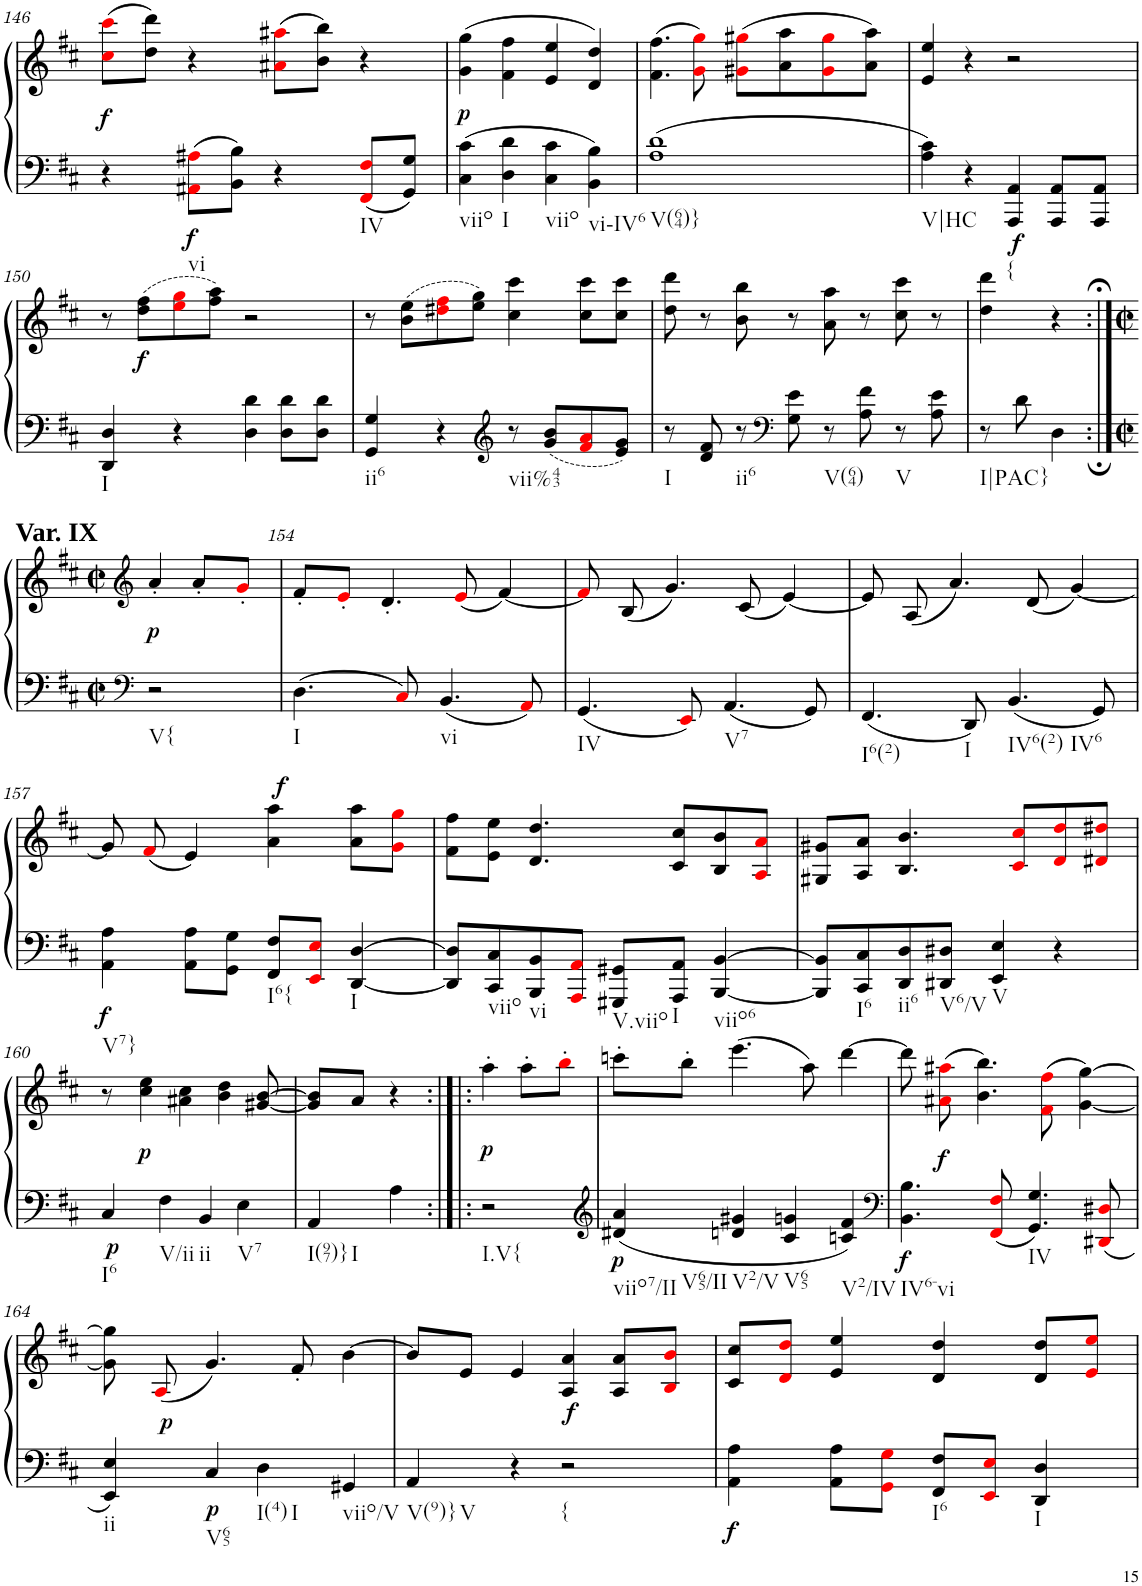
**kern	**kern	**dynam
*part1	*part1	*part1
*staff2	*staff1	*staff1/2
*I"unbenannt2	*	*
!!LO:PB:g=z
*clefF4	*clefG2	*
*k[f#c#]	*k[f#c#]	*
*M2/2	*M2/2	*
*met(c|)	*met(c|)	*
=146	=146	=146
!	!	!LO:DY:b
4r	(8cc#i\ 8ccc#i\L	f
.	8dd\ 8ddd\J)	.
!LO:TX:b:t=vi	!	!
!	!	!LO:DY:b=2
8AA#Xi\ 8A#Xi\L	4r	f
8BB\ 8B\J	.	.
4r	(8a#Xi\ 8aa#Xi\L	.
.	8b\ 8bb\J)	.
!LO:TX:b:t=IV	!	!
8FF#i/ 8F#i/L	4r	.
8GG/ 8G/J	.	.
=147	=147	=147
!LO:TX:b:t=viio	!	!
!	!	!LO:DY:b
4C#\ 4c#\	(4g\ 4gg\	p
!LO:TX:b:t=I	!	!
4D\ 4d\	4f#\ 4ff#\	.
!LO:TX:b:t=viio	!	!
4C#\ 4c#\	4e/ 4ee/	.
!LO:TX:b:t=vi-IV6	!	!
4BB\ 4B\	4d/ 4dd/)	.
=148	=148	=148
*^	*	*
!LO:TX:b:t=V(64)}	!	!	!
1d	1A	(4.f#\ 4.ff#\	.
.	.	8gi\ 8ggi\)	.
.	.	(8g#Xi\ 8gg#Xi\L	.
.	.	8a\ 8aa\	.
.	.	8g#i\ 8gg#i\	.
.	.	8a\ 8aa\J)	.
*v	*v	*	*
=149	=149	=149
!LO:TX:b:t=V|HC	!	!
4A\ 4c#\	4e/ 4ee/	.
4r	4r	.
!LO:TX:b:t={	!	!
!	!	!LO:DY:b=2
4AAA/ 4AA/	2r	f
8AAA/ 8AA/L	.	.
8AAA/ 8AA/J	.	.
!!LO:LB:g=z
=150	=150	=150
!LO:TX:b:t=I	!	!
4DD/ 4D/	8r	.
!	!	!LO:DY:b
.	(8dd\ 8ff#\L	f
4r	8eei\ 8ggi\	.
.	8ff#\ 8aa\J)	.
4D\ 4d\	2r	.
8D\ 8d\L	.	.
8D\ 8d\J	.	.
=151	=151	=151
!LO:TX:b:t=ii6	!	!
4GG/ 4G/	8r	.
.	(8b\ 8ee\L	.
4r	8dd#Xi\ 8ff#i\	.
.	8ee\ 8gg\J)	.
*clefG2	*	*
!LO:TX:b:t=vii%43	!	!
8r	4cc#\ 4ccc#\	.
8g/ 8b/L	.	.
8f#i/ 8ai/	8cc#\ 8ccc#\L	.
8e/ 8g/J	8cc#\ 8ccc#\J	.
=152	=152	=152
!LO:TX:b:t=I	!	!
8r	8dd\ 8ddd\	.
8d/ 8f#/	8r	.
!LO:TX:b:t=ii6	!	!
8r	8b\ 8bb\	.
*clefF4	*	*
8G\ 8e\	8r	.
!LO:TX:b:t=V(64)	!	!
8r	8a\ 8aa\	.
8A\ 8f#\	8r	.
!LO:TX:b:t=V	!	!
8r	8cc#\ 8ccc#\	.
8A\ 8e\	8r	.
=153	=153	=153
!LO:TX:b:t=I|PAC}	!	!
8r	4dd\ 4ddd\	.
8d\	.	.
4D\	4r	.
!!LO:LB:g=z
=153X18:|!	=153X18:|!	=153X18:|!
*clefF4	*clefG2	*
*M2/2	*M2/2	*
*met(c|)	*met(c|)	*
!	!LO:TX:a:B:t=Var. IX	!
!LO:TX:b:t=V{	!	!
!	!	!LO:DY:b
2r	4a'/	p
.	8a'/L	.
.	8g'i/J	.
=154	=154	=154
!LO:TX:b:t=I	!	!
4.D\	8f#'/L	.
.	8e'i/J	.
.	4.d'/	.
8C#i/	.	.
!LO:TX:b:t=vi	!	!
4.BB/	.	.
.	(8ei/	.
.	[4f#/)	.
8AAi/	.	.
=155	=155	=155
!LO:TX:b:t=IV	!	!
4.GG/	8f#i/]	.
.	(8B/	.
.	4.g/)	.
8EEi/	.	.
!LO:TX:b:t=V7	!	!
4.AA/	.	.
.	(8c#/	.
.	[4e/)	.
8GG/	.	.
=156	=156	=156
!LO:TX:b:t=I6(2)	!	!
4.FF#/	8e/]	.
.	(8A/	.
.	4.a/)	.
!LO:TX:b:t=I	!	!
8DD/	.	.
!LO:TX:b:t=IV6(2)	!	!
!LO:TX:b:t=IV6	!	!
4.BB/	.	.
.	(8d/	.
.	[4g/)	.
8GG/	.	.
!!LO:LB:g=z
=157	=157	=157
!LO:TX:b:t=V7}	!	!
!	!	!LO:DY:b=2
4AA\ 4A\	8g/]	f
.	(8f#i/	.
8AA\ 8A\L	4e/)	.
8GG\ 8G\J	.	.
!LO:TX:b:t=I6{	!	!
!	!	!LO:DY:a
8FF#/ 8F#/L	4a\ 4aa\	f
8EEi/ 8Ei/J	.	.
!LO:TX:b:t=I	!	!
[4DD/ [4D/	8a\ 8aa\L	.
.	8gi\ 8ggi\J	.
=158	=158	=158
8DD/] 8D/]L	8f#\ 8ff#\L	.
!LO:TX:b:t=viio	!	!
8CC#/ 8C#/	8e\ 8ee\J	.
!LO:TX:b:t=vi	!	!
8BBB/ 8BB/	4.d/ 4.dd/	.
8AAAi/ 8AAi/J	.	.
!LO:TX:b:t=V.viio	!	!
8GGG#X/ 8GG#X/L	.	.
!LO:TX:b:t=I	!	!
8AAA/ 8AA/J	8c#/ 8cc#/L	.
!LO:TX:b:t=viio6	!	!
[4BBB/ [4BB/	8B/ 8b/	.
.	8Ai/ 8ai/J	.
=159	=159	=159
8BBB/] 8BB/]L	8G#X/ 8g#X/L	.
!LO:TX:b:t=I6	!	!
8CC#/ 8C#/	8A/ 8a/J	.
!LO:TX:b:t=ii6	!	!
8DD/ 8D/	4.B/ 4.b/	.
!LO:TX:b:t=V6/V	!	!
8DD#X/ 8D#X/J	.	.
!LO:TX:b:t=V	!	!
4EE/ 4E/	.	.
.	8c#i/ 8cc#i/L	.
4r	8di/ 8ddi/	.
.	8d#Xi/ 8dd#Xi/J	.
!!LO:LB:g=z
=160	=160	=160
!LO:TX:b:t=I6	!	!
!	!	!LO:DY:b=2
4C#/	8r	p
!	!	!LO:DY:b
.	4cc#\ 4ee\	p
!LO:TX:b:t=V/ii	!	!
4F#\	.	.
.	4a#X\ 4cc#\	.
!LO:TX:b:t=ii	!	!
4BB/	.	.
.	4b\ 4dd\	.
!LO:TX:b:t=V7	!	!
4E\	.	.
.	[8g#X/ [8b/	.
=161	=161	=161
!LO:TX:b:t=I(97)}	!	!
!LO:TX:b:t=I	!	!
4AA/	8g#/] 8b/]L	.
.	8a/J	.
4A\	4r	.
=161X19:|!|:	=161X19:|!|:	=161X19:|!|:
!LO:TX:b:t=I.V{	!	!
!	!	!LO:DY:b
2r	4aa'\	p
.	8aa'\L	.
.	8bb'i\J	.
=162	=162	=162
*clefG2	*	*
!LO:TX:b:t=viio7/II	!	!
!LO:TX:b:t=V65/II	!	!
!	!	!LO:DY:b=2
4d#X/ 4a/	8cccn'\L	p
.	8bb'\J	.
!LO:TX:b:t=V2/V	!	!
4dn/ 4g#X/	(4.eee\	.
!LO:TX:b:t=V65	!	!
4c#/ 4gn/	.	.
.	8aa\)	.
!LO:TX:b:t=V2/IV	!	!
4cn/ 4f#/	[4ddd\	.
=163	=163	=163
*clefF4	*	*
!LO:TX:b:t=IV6-vi	!	!
!	!	!LO:DY:b=2
4.BB\ 4.B\	8ddd\]	f
!	!	!LO:DY:b
.	(8a#Xi\ 8aa#Xi\	f
.	4.b\ 4.bb\)	.
8FF#i/ 8F#i/	.	.
!LO:TX:b:t=IV	!	!
4.GG/ 4.G/	.	.
.	(8f#i\ 8ff#i\	.
.	[4g\ [4gg\)	.
8DD#Xi/ 8D#Xi/	.	.
!!LO:LB:g=z
=164	=164	=164
!LO:TX:b:t=ii	!	!
4EE/ 4E/	8g\] 8gg\]	.
.	(8Ai/	.
!LO:TX:b:t=V65	!	!
!	!	!LO:DY:a=2
!	!	!LO:DY:n=1:b=2
4C#/	4.g/)	p p
!LO:TX:b:t=I(4)	!	!
!LO:TX:b:t=I	!	!
4D\	.	.
.	8f#'/	.
!LO:TX:b:t=viio/V	!	!
4GG#X/	[4b\	.
=165	=165	=165
!LO:TX:b:t=V(9)}	!	!
!LO:TX:b:t=V	!	!
4AA/	8b/L]	.
.	8e/J	.
4r	4e/	.
!LO:TX:b:t={	!	!
!	!	!LO:DY:b
2r	4A/ 4a/	f
.	8A/ 8a/L	.
.	8Bi/ 8bi/J	.
=166	=166	=166
!	!	!LO:DY:b=2
4AA\ 4A\	8c#/ 8cc#/L	f
.	8di/ 8ddi/J	.
8AA\ 8A\L	4e/ 4ee/	.
8GGi\ 8Gi\J	.	.
!LO:TX:b:t=I6	!	!
8FF#/ 8F#/L	4d/ 4dd/	.
8EEi/ 8Ei/J	.	.
!LO:TX:b:t=I	!	!
4DD/ 4D/	8d/ 8dd/L	.
.	8ei/ 8eei/J	.
=	=	=
*-	*-	*-
